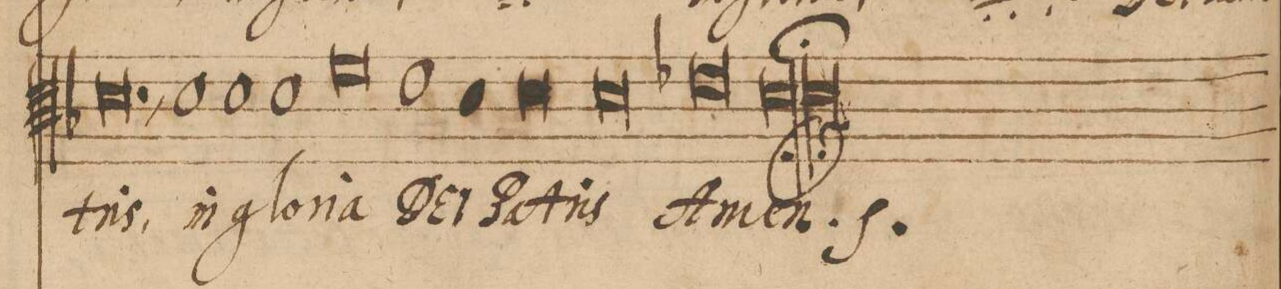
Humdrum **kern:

**kern	**text
*I"ALTVS	*
*clefC3	*
*k[b-]	*
*met(3)	*
*M3/1	*
0.d,	-tris,
=124-	=124-
1d	in
1d	glo-
1d	-ri-
=125-	=125-
0f	-a
1e	DE-
=126-	=126-
*col	*
1d	-I
0d	Pa-
*Xcol	*
=127-	=127-
0d	-tris
0e-X	A-
=128-	=128-
0d;;	-men.
==	==
*-	*-
